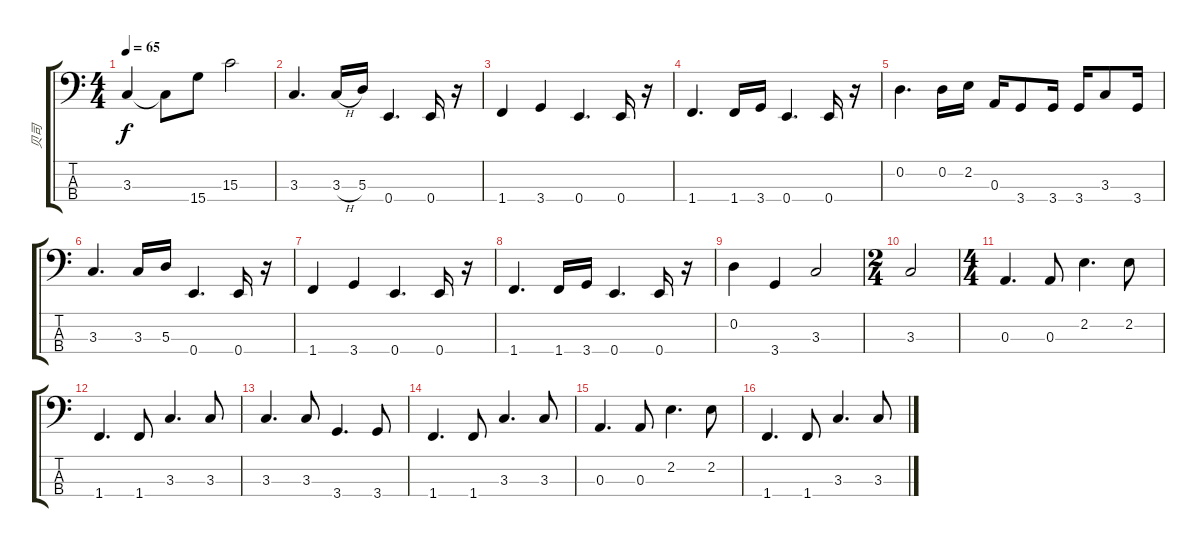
\track ("贝司" "贝司") {instrument electricbassfinger}
\staff {score tabs}
\tuning (G2 D2 A1 E1) {hide}
\ts (4 4)
\tempo 65
\clef f4
\ks c
3.3.4{dy f} 3.3{t}.8 15.4.8 15.3.2 |
3.3.4{d} 3.3{h}.16 5.3.16 0.4.4{d} 0.4.16 r.16 |
1.4.4 3.4.4 0.4.4{d} 0.4.16 r.16 |
1.4.4{d} 1.4.16 3.4.16 0.4.4{d} 0.4.16 r.16 |
0.2.4{d} 0.2.16 2.2.16 0.3.16 3.4.8 3.4.16 3.4.16 3.3.8 3.4.16 |
3.3.4{d} 3.3.16 5.3.16 0.4.4{d} 0.4.16 r.16 |
1.4.4 3.4.4 0.4.4{d} 0.4.16 r.16 |
1.4.4{d} 1.4.16 3.4.16 0.4.4{d} 0.4.16 r.16 |
0.2.4 3.4.4 3.3.2 |
\ts (2 4)
3.3.2 |
\ts (4 4)
0.3.4{d} 0.3.8 2.2.4{d} 2.2.8 |
1.4.4{d} 1.4.8 3.3.4{d} 3.3.8 |
3.3.4{d} 3.3.8 3.4.4{d} 3.4.8 |
1.4.4{d} 1.4.8 3.3.4{d} 3.3.8 |
0.3.4{d} 0.3.8 2.2.4{d} 2.2.8 |
1.4.4{d} 1.4.8 3.3.4{d} 3.3.8
